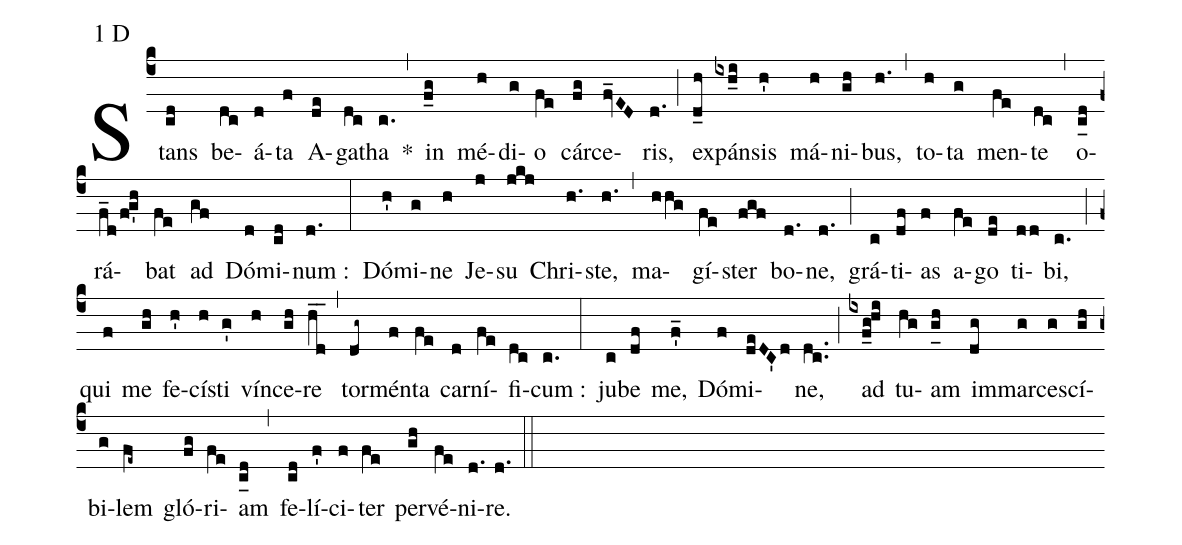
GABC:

mode:1 D;
%%
(c4) Stans(cd) be(dc)á(d)ta(f) A(de)ga(dc)tha(c.) *(,) in(f_g) mé(h)di(g)o(fe) cár(fg)ce(fv_ED)ris,(d.) (;) ex(d_h)pán(ixh_i)sis(h') má(h)ni(gh)bus,(h.) (,) to(h)ta(g) men(fe)te(dc) (,) o(c_[ll:1]d)rá(f_d/fg'h)bat(fe) ad(gf) Dó(d)mi(cd)num :(d.) (:) Dó(h')mi(g)ne(h) Je(j)su(jkj) Chri(h.)ste,(h.) (,) ma(hhg)gí(fe)ster(fgf) bo(d.)ne,(d.) (;) grá(c)ti(df)as(f) a(fe)go(de) ti(dd)bi,(c.) (;) qui(f) me(gh) fe(h')cí(h)sti(g') vín(h)ce(gh)re(hd__) (,) tor(dg~)mén(f)ta(fe) car(d)ní(fe)fi(dc)cum :(c.) (:) ju(c)be(df) me,(f'_) Dó(f)mi(deDC'd)ne,(dc..) (;) ad(ixf_g!hi) tu(hg)am(g_[uh:l]h) im(dg)mar(g)ce(g)scí(gh)bi(g)lem(fe~) gló(fg)ri(fe)am(c_[ll:1]d) (,) fe(cd)lí(f')ci(f)ter(fe) per(gh)vé(fe)ni(d.)re.(d.) (::)
